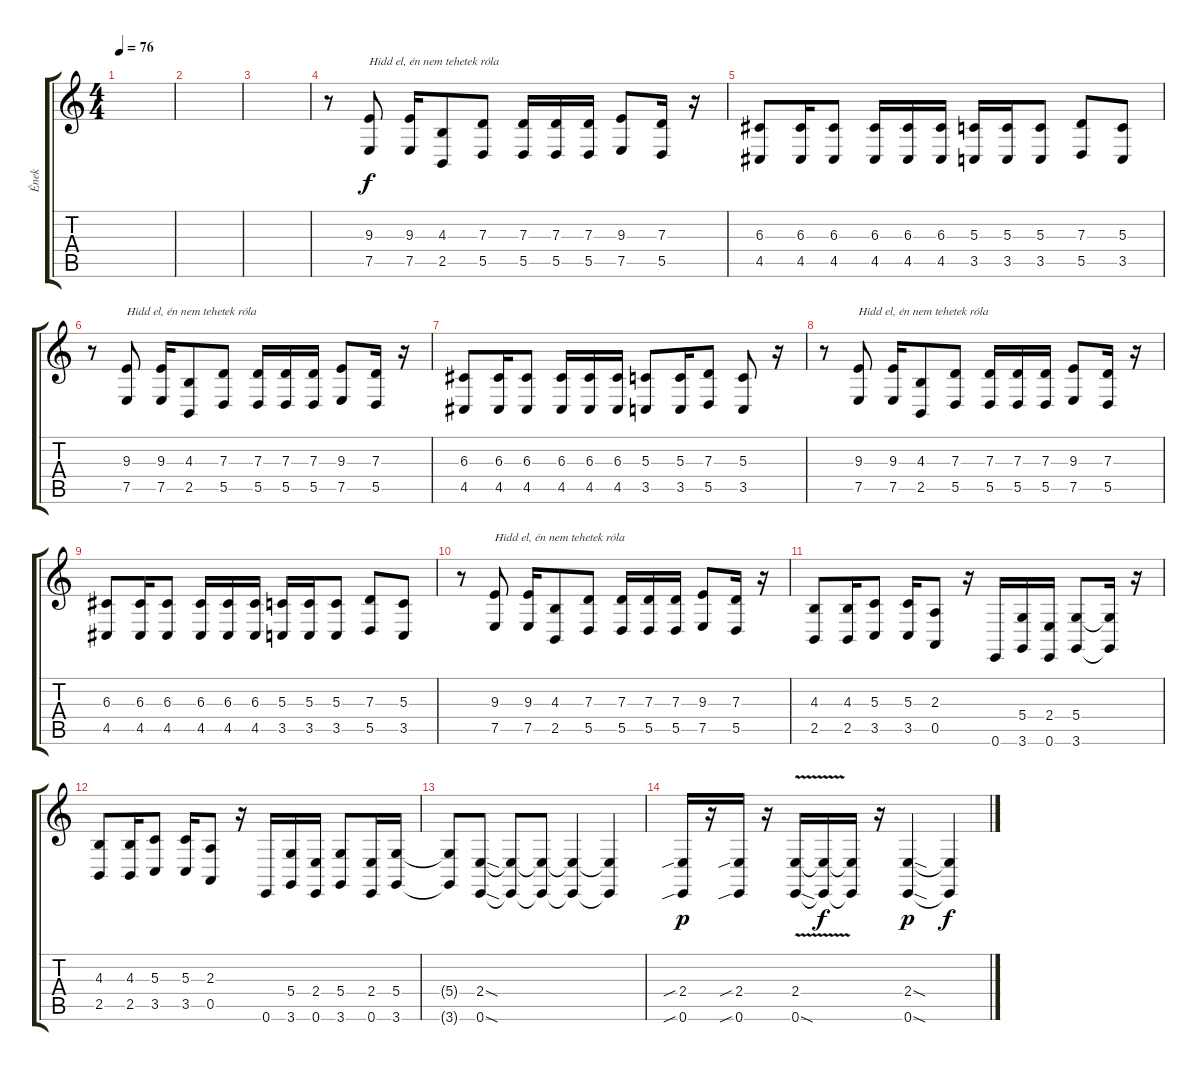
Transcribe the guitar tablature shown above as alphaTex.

\track ("Ének" "Ének") {instrument lead5charang}
\staff {score tabs}
\tuning (E4 B3 G3 D3 A2 E2) {hide}
\ts (4 4)
\tempo 76
\clef g2
\ks c
|
|
|
r.8 (9.3 7.5).8{txt "Hidd el, én nem tehetek róla"} (9.3 7.5).16 (4.3 2.5).8 (7.3 5.5).8 (7.3 5.5).16 (7.3 5.5).16 (7.3 5.5).16 (9.3 7.5).8 (7.3 5.5).16 r.16 |
(6.3 4.5).8 (6.3 4.5).16 (6.3 4.5).8 (6.3 4.5).16 (6.3 4.5).16 (6.3 4.5).16 (5.3 3.5).16 (5.3 3.5).16 (5.3 3.5).8 (7.3 5.5).8 (5.3 3.5).8 |
r.8 (9.3 7.5).8{txt "Hidd el, én nem tehetek róla"} (9.3 7.5).16 (4.3 2.5).8 (7.3 5.5).8 (7.3 5.5).16 (7.3 5.5).16 (7.3 5.5).16 (9.3 7.5).8 (7.3 5.5).16 r.16 |
(6.3 4.5).8 (6.3 4.5).16 (6.3 4.5).8 (6.3 4.5).16 (6.3 4.5).16 (6.3 4.5).16 (5.3 3.5).8 (5.3 3.5).16 (7.3 5.5).8 (5.3 3.5).8 r.16 |
r.8 (9.3 7.5).8{txt "Hidd el, én nem tehetek róla"} (9.3 7.5).16 (4.3 2.5).8 (7.3 5.5).8 (7.3 5.5).16 (7.3 5.5).16 (7.3 5.5).16 (9.3 7.5).8 (7.3 5.5).16 r.16 |
(6.3 4.5).8 (6.3 4.5).16 (6.3 4.5).8 (6.3 4.5).16 (6.3 4.5).16 (6.3 4.5).16 (5.3 3.5).16 (5.3 3.5).16 (5.3 3.5).8 (7.3 5.5).8 (5.3 3.5).8 |
r.8 (9.3 7.5).8{txt "Hidd el, én nem tehetek róla"} (9.3 7.5).16 (4.3 2.5).8 (7.3 5.5).8 (7.3 5.5).16 (7.3 5.5).16 (7.3 5.5).16 (9.3 7.5).8 (7.3 5.5).16 r.16 |
(4.3 2.5).8 (4.3 2.5).16 (5.3 3.5).8 (5.3 3.5).16 (2.3 0.5).8 r.16 0.6.16 (5.4 3.6).16 (2.4 0.6).16 (5.4 3.6).8 (5.4{t} 3.6{t}).16 r.16 |
(4.3 2.5).8 (4.3 2.5).16 (5.3 3.5).8 (5.3 3.5).16 (2.3 0.5).8 r.16 0.6.16 (5.4 3.6).16 (2.4 0.6).16 (5.4 3.6).8 (2.4 0.6).16 (5.4 3.6).16 |
(5.4{t} 3.6{t}).8 (2.4{sod} 0.6{sod}).8 (2.4{t} 0.6{t}).8 (2.4{t} 0.6{t}).8 (2.4{t} 0.6{t}).4 (2.4{t} 0.6{t}).4 |
(2.4{sib} 0.6{sib}).16{dy p} r.16 (2.4{sib} 0.6{sib}).16 r.16 (2.4{v} 0.6{sod}).16 (2.4{t} 0.6{t}).16{dy f} (2.4{t} 0.6{t}).16 r.16 (2.4{sod} 0.6{sod}).4{dy p} (2.4{t} 0.6{t}).4{dy f}
